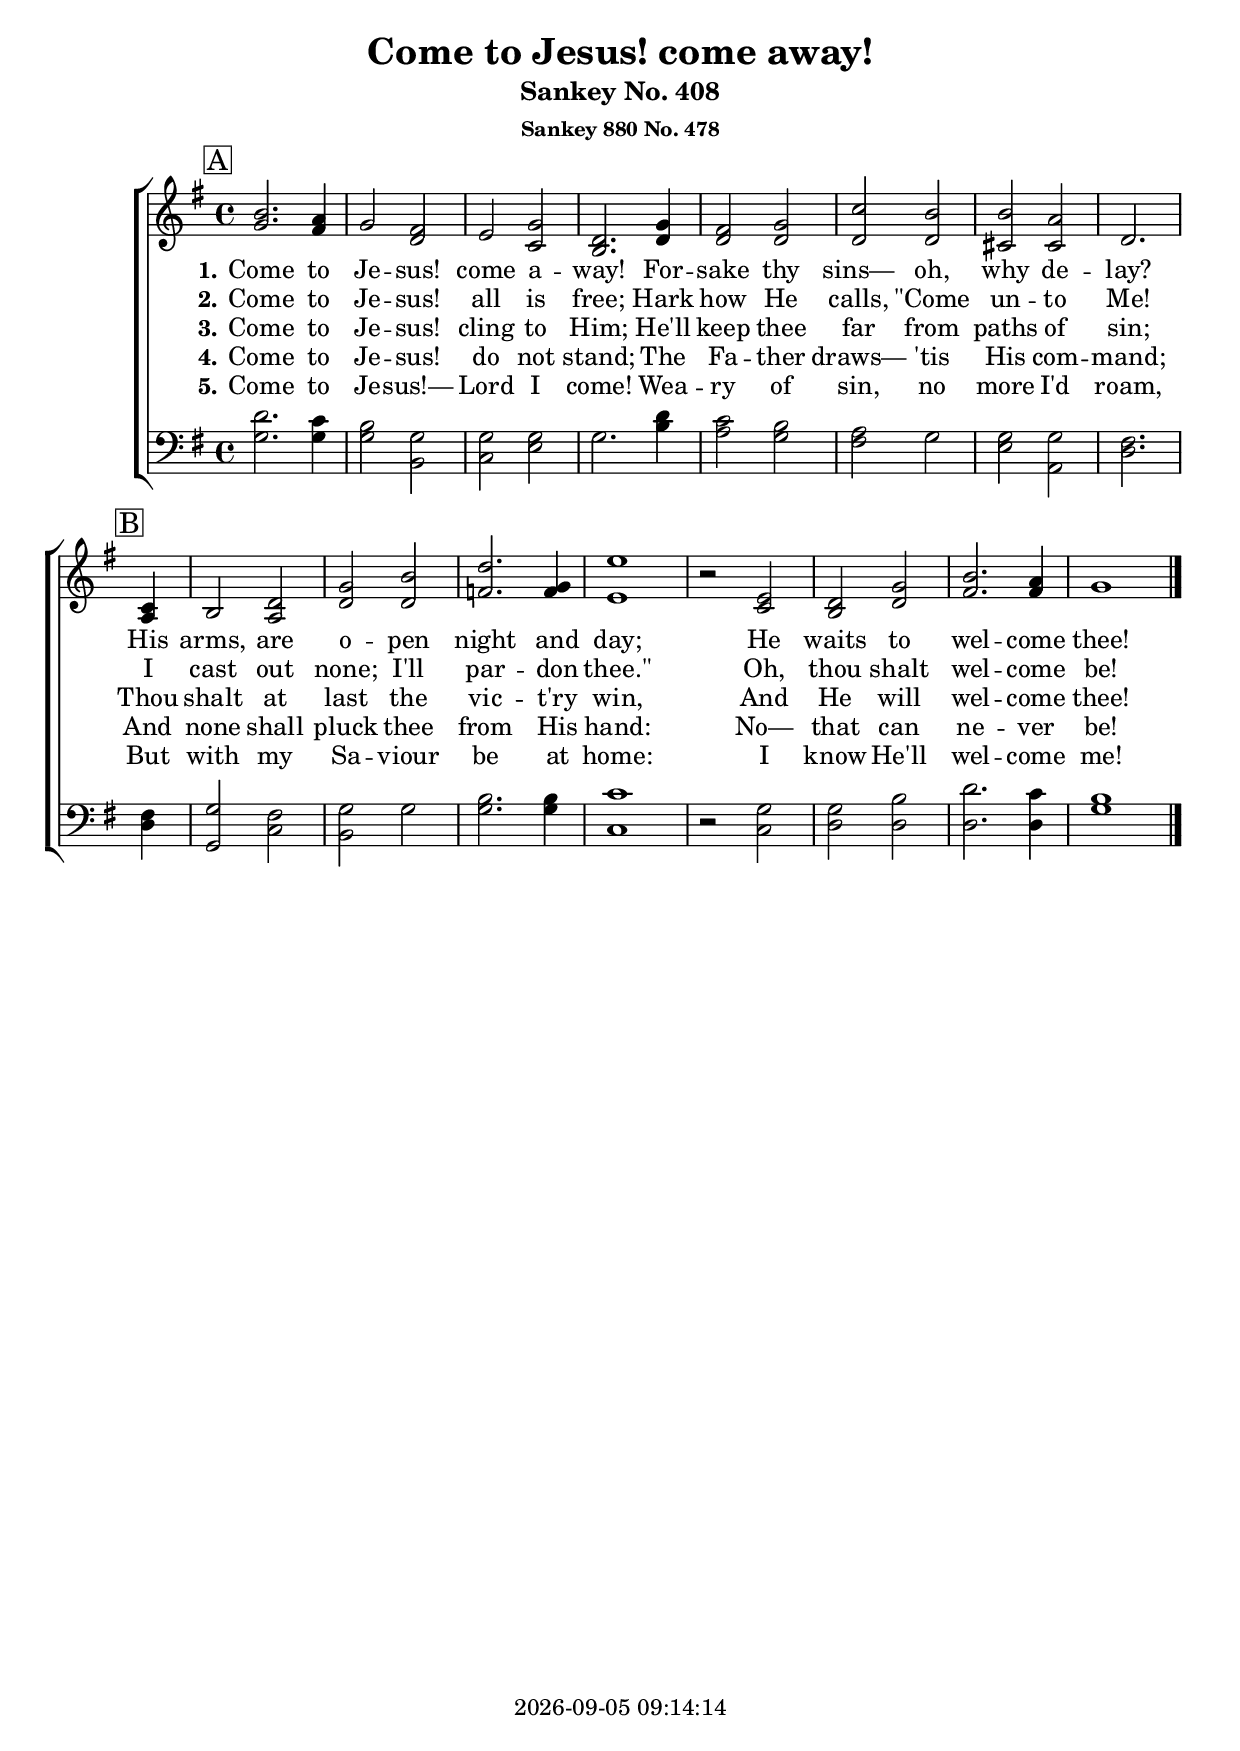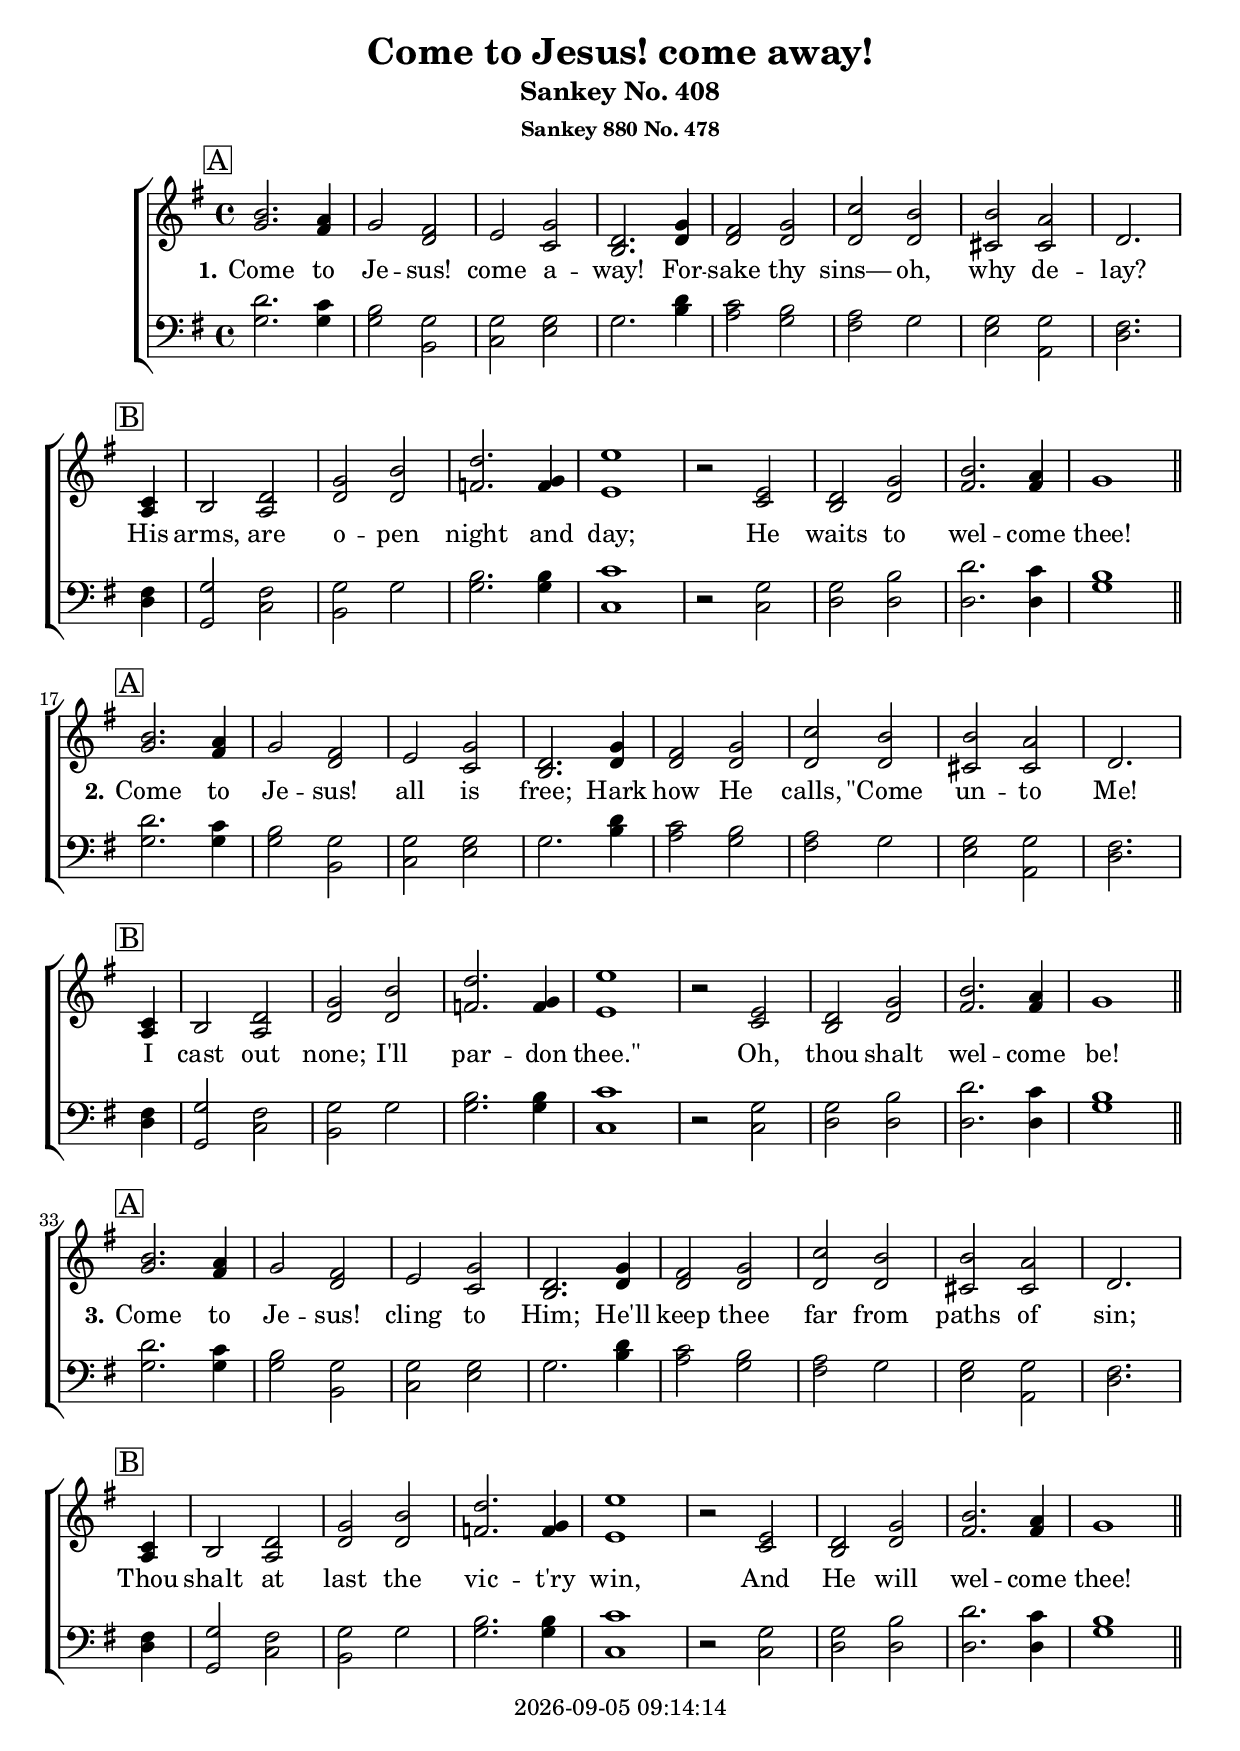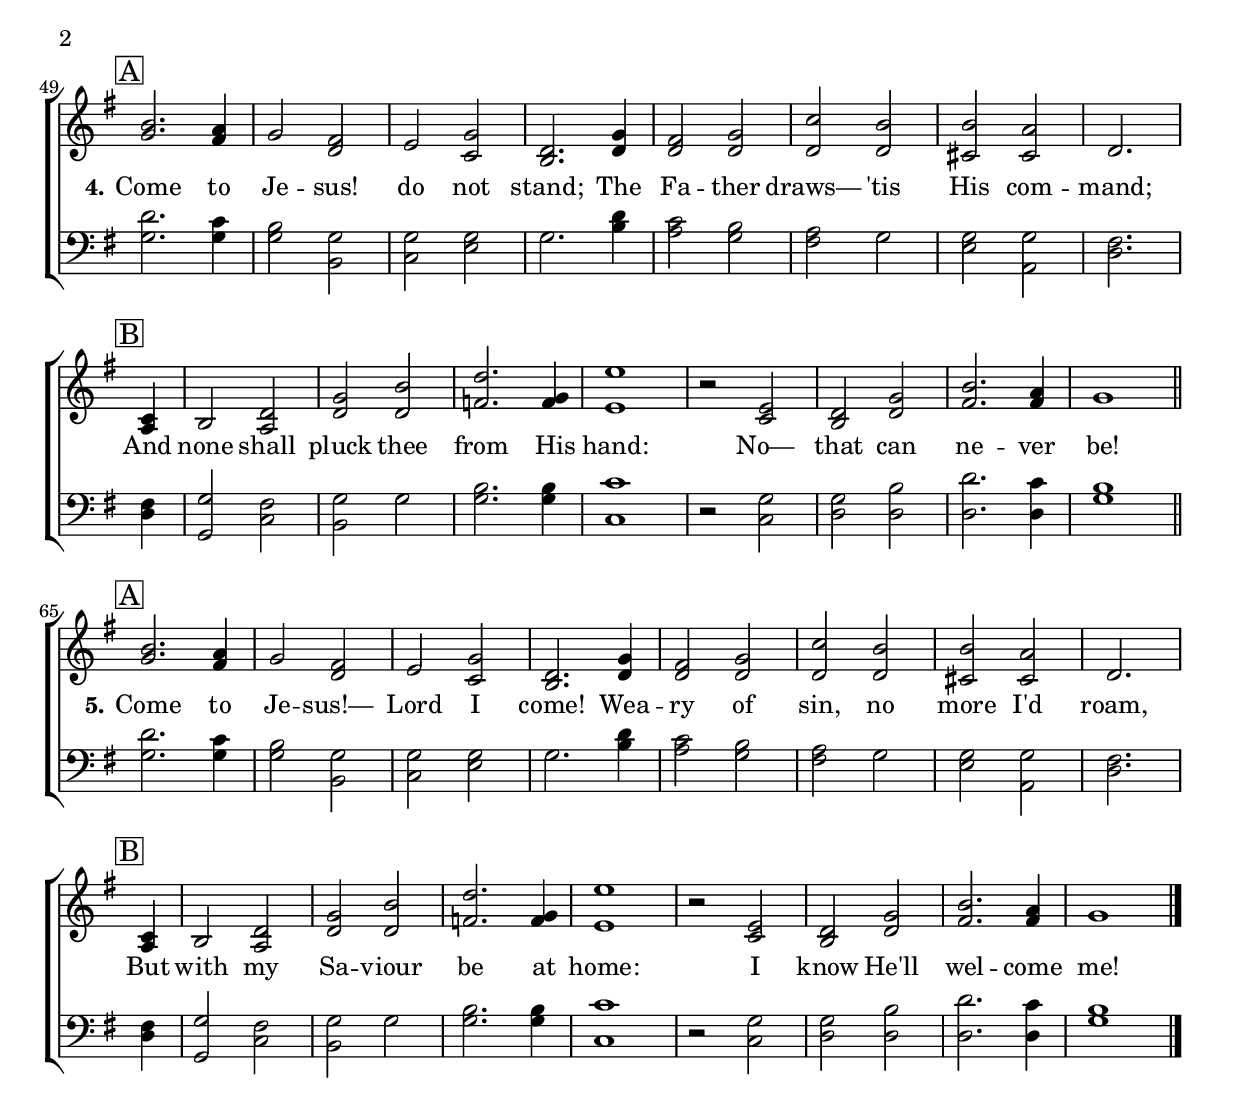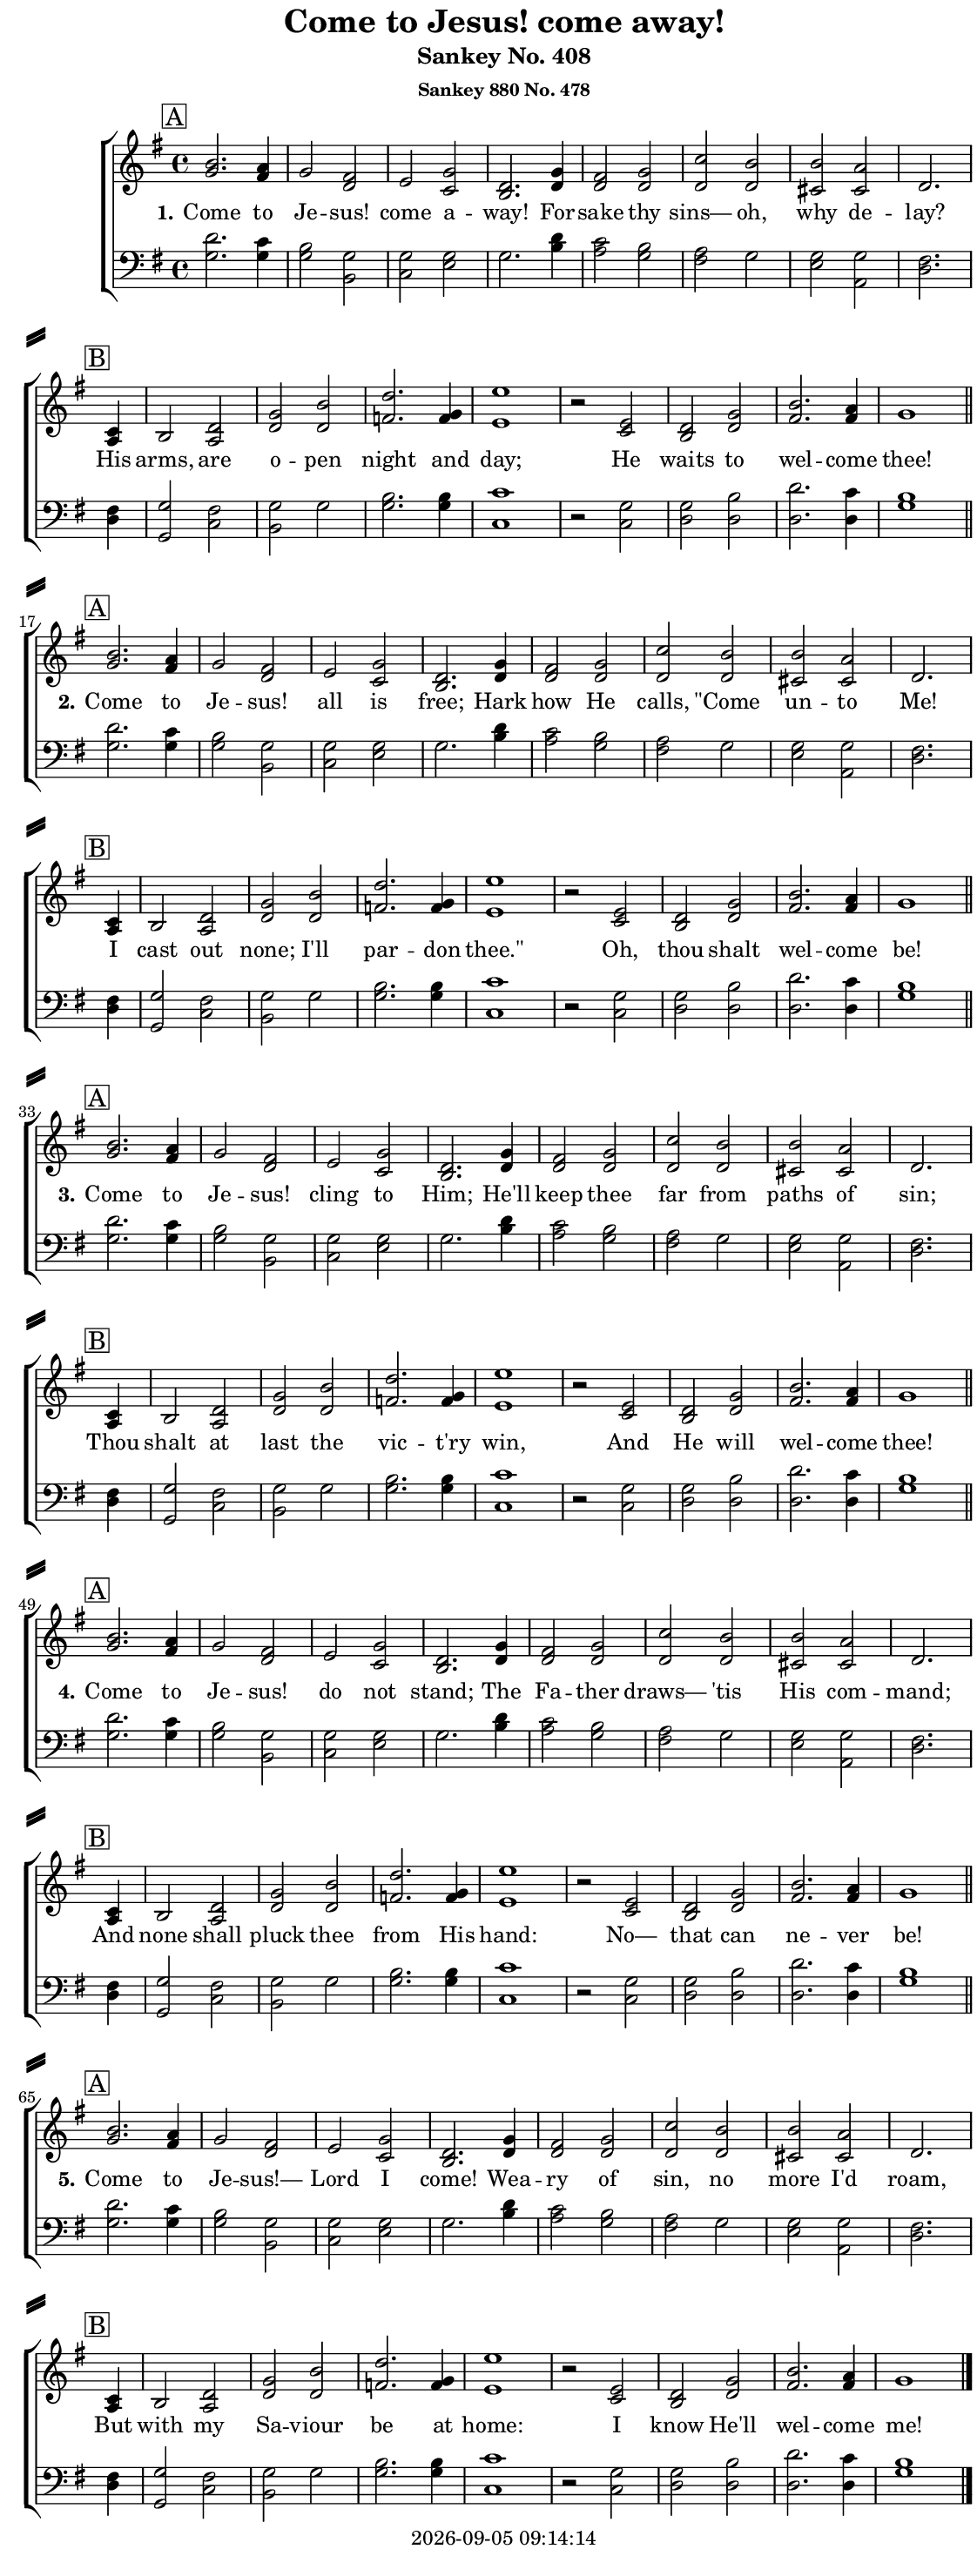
\version "2.22.1"

\include "articulate.ly"

today = #(strftime "%Y-%m-%d %H:%M:%S" (localtime (current-time)))

\header {
% centered at top
%  dedication  = "dedication"
  title       = "Come to Jesus! come away!"
  subtitle    = "Sankey No. 408"
  subsubtitle = "Sankey 880 No. 478"
%  instrument  = "instrument"
  
% arrangement of following lines:
%
%  poet    composer
%  meter   arranger
%  piece       opus

%  composer    = \markup\smallCaps "composer"
%  arranger    = "arranger"
%  opus        = "opus"

%  poet        = \markup\smallCaps "poet"
%  meter       = \markup\smallCaps "meter"
%  piece       = \markup\smallCaps "piece"

% centered at bottom
% tagline     = "tagline" % default lilypond version
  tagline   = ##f
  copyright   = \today
}

% #(set-global-staff-size 16)

global = {
  \key g \major
  \time 4/4
}

RehearsalTrack = {
% \set Score.currentBarNumber = #5
  \mark \markup { \box "A" }    s1*7 s2.
  \mark \markup { \box "B" } s4 s1*8
}

TempoTrack = {
  \set Score.tempoHideNote = ##t
  \tempo 4=120
}

nl = { \bar "||" \break }

soprano = \relative {
  \autoBeamOff
  b'2. a4
  g2 fis
  e2 g
  d2. g4
  fis2 g
  c2 b
  b2 a
  d,2. \bar "|" \break c4
  b2 d % B
  g2 b
  d2. g,4
  e'1
  r2 e,
  d2 g
  b2. a4
  g1
}

alto = \relative {
  \autoBeamOff
  g'2. fis4
  g2 d
  e2 c
  b2. d4
  d2 2
  d2 2
  cis2 2
  d2. a4
  b2 a % B
  d2 2
  f2. 4
  e1
  r2 c
  b2 d
  fis2. 4
  g1
}

tenor = \relative {
  \autoBeamOff
  d'2. c4
  b2 g
  g2 2
  g2. d'4
  c2 b
  a2 g
  g2 2
  fis2. 4
  g2 fis % B
  g2 2
  b2. 4
  c1
  r2 g
  g2 b
  d2. c4
  b1
}

bass = \relative {
  \autoBeamOff
  g2. 4
  g2 b,
  c2 e
  g2. b4
  a2 g
  fis2 g
  e2 a,
  d2. 4
  g,2 c % B
  b2 g'
  g2. 4
  c,1
  r2 c
  d2 2
  d2. 4
  g1
}

nom  = {   \set ignoreMelismata = ##t }
yesm = { \unset ignoreMelismata       }

chorus = \lyricmode {
}

chorusMen = \lyricmode {
}

verses = 5

wordsOne = \lyricmode {
  \set stanza = "1."
  Come to Je -- sus! come a -- way!
  For -- sake thy sins— oh, why de -- lay?
  His arms, are o -- pen night and day;
  He waits to wel -- come thee!
}
  
wordsTwo = \lyricmode {
  \set stanza = "2."
  Come to Je -- sus! all is free;
  Hark how He calls, "\"Come" un -- to Me!
  I cast out none; I'll par -- don "thee.\""
  Oh, thou shalt wel -- come be!
}
  
wordsThree = \lyricmode {
  \set stanza = "3."
  Come to Je -- sus! cling to Him;
  He'll keep thee far from paths of sin;
  Thou shalt at last the vic -- t'ry win,
  And He will wel -- come thee!
}
  
wordsFour = \lyricmode {
  \set stanza = "4."
  Come to Je -- sus! do not stand;
  The Fa -- ther draws— 'tis His com -- mand;
  And none shall pluck thee from His hand:
  No— that can ne -- ver be!
}
  
wordsFive = \lyricmode {
  \set stanza = "5."
  Come to Je -- sus!— Lord I come!
  Wea -- ry of sin, no more I'd roam,
  But with my Sa -- viour be at home:
  I know He'll wel -- come me!
}
  
wordsMidi = \lyricmode {
  \set stanza = "1."
  "Come " "to " Je "sus! " "come " a "way! "
  "\nFor" "sake " "thy " "sins— " "oh, " "why " de "lay? "
  "\nHis " "arms, " "are " o "pen " "night " "and " "day; "
  "\nHe " "waits " "to " wel "come " "thee! "

  \set stanza = "2."
  "\nCome " "to " Je "sus! " "all " "is " "free; "
  "\nHark " "how " "He " "calls, " "\"Come " un "to " "Me! "
  "\nI " "cast " "out " "none; " "I'll " par "don " "thee.\" "
  "\nOh, " "thou " "shalt " wel "come " "be! "

  \set stanza = "3."
  "\nCome " "to " Je "sus! " "cling " "to " "Him; "
  "\nHe'll " "keep " "thee " "far " "from " "paths " "of " "sin; "
  "\nThou " "shalt " "at " "last " "the " vic "t'ry " "win, "
  "\nAnd " "He " "will " wel "come " "thee! "

  \set stanza = "4."
  "\nCome " "to " Je "sus! " "do " "not " "stand; "
  "\nThe " Fa "ther " "draws— " "'tis " "His " com "mand; "
  "\nAnd " "none " "shall " "pluck " "thee " "from " "His " "hand: "
  "\nNo— " "that " "can " ne "ver " "be! "

  \set stanza = "5."
  "\nCome " "to " Je "sus!— " "Lord " "I " "come! "
  "\nWea" "ry " "of " "sin, " "no " "more " "I'd " "roam, "
  "\nBut " "with " "my " Sa "viour " "be " "at " "home: "
  "\nI " "know " "He'll " wel "come " "me! "
}

wordsMidiMen = \lyricmode {
}

\book {
  \bookOutputSuffix "midi"
  \score {
%    \articulate
        \new ChoirStaff <<
                                % Soprano staff
          \new Staff = soprano
          <<
            \new Voice { \repeat unfold \verses \TempoTrack     }
            \new Voice { \global \repeat unfold \verses \soprano \bar "|." }
            \addlyrics \wordsMidi
          >>
                                % Alto staff
          \new Staff = alto
          <<
            \new Voice { \global \repeat unfold \verses { \alto \nl } \bar "|." }
          >>
                                % Tenor staff
          \new Staff = tenor
          <<
            \clef "treble_8"
            \new Voice { \global \repeat unfold \verses \tenor }
            \addlyrics \wordsMidiMen
          >>
                                % Bass staff
          \new Staff = bass
          <<
            \clef "bass"
            \new Voice { \global \repeat unfold \verses \bass }
          >>
        >>
    \midi {}
  }
}

\book {
  \bookOutputSuffix "repeat"
  \score {
        \new ChoirStaff <<
                                  % Joint soprano/alto staff
          \new Staff = women \with { printPartCombineTexts = ##f }
          <<
            \new Voice \RehearsalTrack
            \new Voice \TempoTrack
            \new NullVoice = "aligner" \soprano
            \new Voice \partCombine { \global \soprano \bar "|." } { \global \alto }
            \new Lyrics \lyricsto "aligner" { \wordsOne \chorus }
            \new Lyrics \lyricsto "aligner"   \wordsTwo
            \new Lyrics \lyricsto "aligner"   \wordsThree
            \new Lyrics \lyricsto "aligner"   \wordsFour
            \new Lyrics \lyricsto "aligner"   \wordsFive
          >>
                                  % Joint tenor/bass staff
          \new Staff = men \with { printPartCombineTexts = ##f }
          <<
            \clef "bass"
            \new Voice \partCombine { \global \tenor } { \global \bass }
            \new NullVoice = alignerT { \tenor }
          >>
          \new Lyrics \with {alignAboveContext = men} \lyricsto alignerT \chorusMen
        >>
    \layout {
      indent = 1.5\cm
      \pointAndClickOff
      \context {
        \Staff \RemoveAllEmptyStaves
      }
    }
  }
}

\book {
  \bookOutputSuffix "single"
  \score {
        \new ChoirStaff <<
                                  % Joint soprano/alto staff
          \new Staff = women \with { printPartCombineTexts = ##f }
          <<
            \new Voice { \repeat unfold \verses \RehearsalTrack }
            \new Voice { \repeat unfold \verses \TempoTrack }
            \new NullVoice = "aligner" { \repeat unfold \verses \soprano }
            \new Voice \partCombine { \global \repeat unfold \verses \soprano \bar "|." }
                                    { \global \repeat unfold \verses { \alto \nl } \bar "|." }
            \new Lyrics \lyricsto "aligner" { \wordsOne   \chorus
                                              \wordsTwo   \chorus
                                              \wordsThree \chorus
                                              \wordsFour  \chorus
                                              \wordsFive  \chorus
                                            }
          >>
                                  % Joint tenor/bass staff
          \new Staff = men \with { printPartCombineTexts = ##f }
          <<
            \clef "bass"
            \new Voice \partCombine { \global \repeat unfold \verses \tenor }
                                    { \global \repeat unfold \verses \bass }
            \new NullVoice = alignerT { \repeat unfold \verses \tenor }
          >>
          \new Lyrics \with {alignAboveContext = men} \lyricsto alignerT { \repeat unfold \verses \chorusMen }
        >>
    \layout {
      indent = 1.5\cm
      \pointAndClickOff
      \context {
        \Staff \RemoveAllEmptyStaves
      }
    }
  }
}

\book {
  \bookOutputSuffix "singlepage"
  \paper {
    top-margin = 0
    left-margin = 7
    right-margin = 1
    paper-width = 190\mm
    page-breaking = #ly:one-page-breaking
    system-system-spacing.basic-distance = #15
    system-separator-markup = \slashSeparator
  }
  \score {
        \new ChoirStaff <<
                                  % Joint soprano/alto staff
          \new Staff = women \with { printPartCombineTexts = ##f }
          <<
            \new Voice { \repeat unfold \verses \RehearsalTrack }
            \new Voice { \repeat unfold \verses \TempoTrack }
            \new NullVoice = "aligner" { \repeat unfold \verses \soprano }
            \new Voice \partCombine { \global \repeat unfold \verses \soprano \bar "|." }
                                    { \global \repeat unfold \verses { \alto \nl } \bar "|." }
            \new Lyrics \lyricsto "aligner" { \wordsOne   \chorus
                                              \wordsTwo   \chorus
                                              \wordsThree \chorus
                                              \wordsFour  \chorus
                                              \wordsFive  \chorus
                                            }
          >>
                                  % Joint tenor/bass staff
          \new Staff = men \with { printPartCombineTexts = ##f }
          <<
            \clef "bass"
            \new Voice \partCombine { \global \repeat unfold \verses \tenor }
                                    { \global \repeat unfold \verses \bass }
            \new NullVoice = alignerT { \repeat unfold \verses \tenor }
          >>
          \new Lyrics \with {alignAboveContext = men} \lyricsto alignerT { \repeat unfold \verses \chorusMen }
        >>
    \layout {
      indent = 1.5\cm
      \pointAndClickOff
      \context {
        \Staff \RemoveAllEmptyStaves
      }
    }
  }
}
